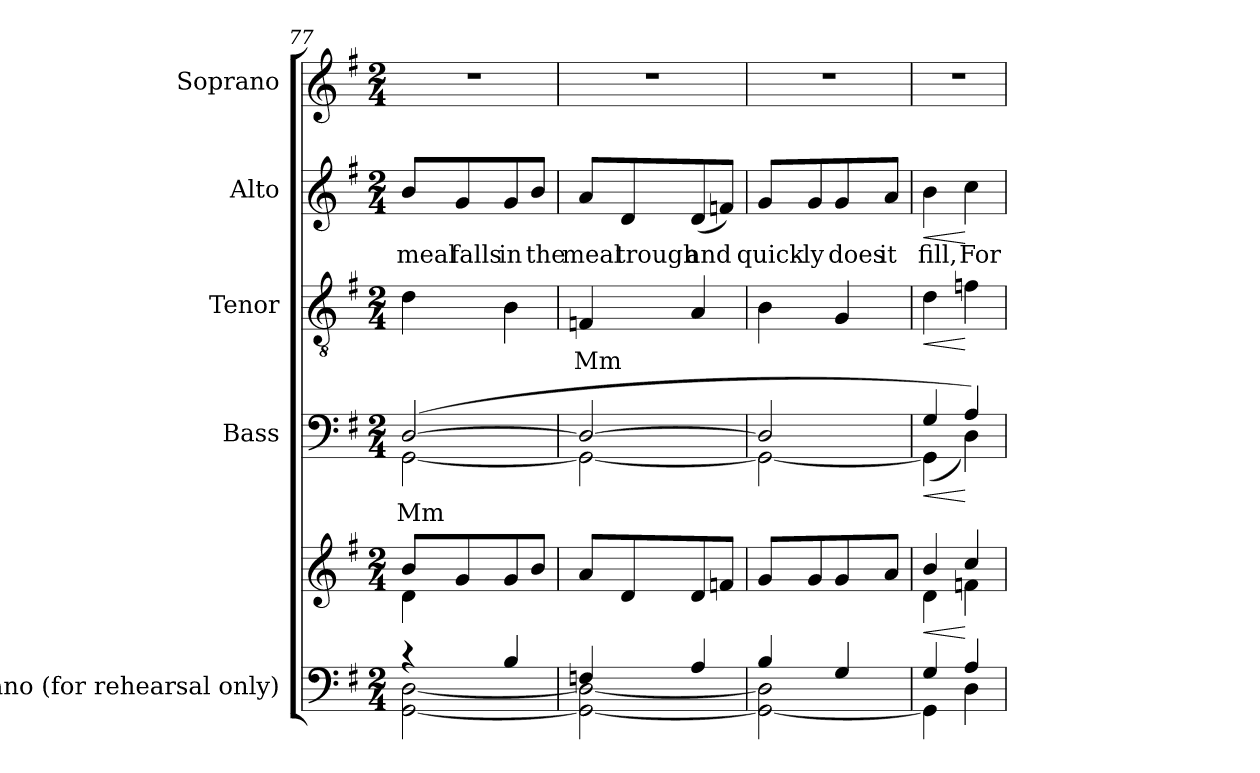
**kern	**kern	**dynam	**kern	**text	**dynam	**kern	**text	**dynam	**kern	**text	**dynam	**kern
*part5	*part5	*part5	*part4	*part4	*part4	*part3	*part3	*part3	*part2	*part2	*part2	*part1
*staff6	*staff5	*staff5/6	*staff4	*staff4	*staff4	*staff3	*staff3	*staff3	*staff2	*staff2	*staff2	*staff1
*I"Piano (for rehearsal only)	*	*	*I"Bass	*	*	*I"Tenor	*	*	*I"Alto	*	*	*I"Soprano
*I'Pno.	*	*	*I'B.	*	*	*I'T.	*	*	*I'A.	*	*	*I'S.
*clefF4	*clefG2	*	*clefF4	*	*	*clefGv2	*	*	*clefG2	*	*	*clefG2
*	*	*	*	*	*	*ITrd7c12	*	*	*	*	*	*
*k[f#]	*k[f#]	*	*k[f#]	*	*	*k[f#]	*	*	*k[f#]	*	*	*k[f#]
*G:	*G:	*	*G:	*	*	*G:	*	*	*G:	*	*	*G:
*M2/4	*M2/4	*	*M2/4	*	*	*M2/4	*	*	*M2/4	*	*	*M2/4
=77	=77	=77	=77	=77	=77	=77	=77	=77	=77	=77	=77	=77
*^	*^	*	*^	*	*	*	*	*	*	*	*	*
!	!	!	!	!	!	!	!LO:LY:b:color=#000000	!	!	!	!	!	!	!	!
!	!	!	!	!	!	!	!	!	!	!	!	!	!LO:LY:b:color=#000000	!	!LO:N:vis=1
4r	[<2GGi\ [<2Di	8bi/L	4di\	.	([>2Di/	[<2GGi\	Mm	.	4Di\	.	.	8bi/L	meal	.	2r
!	!	!	!	!	!	!	!	!	!	!	!	!	!LO:LY:b:color=#000000	!	!
.	.	8gi/	.	.	.	.	.	.	.	.	.	8gi/	falls	.	.
!	!	!	!	!	!	!	!	!	!	!	!	!	!LO:LY:b:color=#000000	!	!
4Bi/	.	8gi/	4ryy	.	.	.	.	.	4BBi\	.	.	8gi/	in	.	.
!	!	!	!	!	!	!	!	!	!	!	!	!	!LO:LY:b:color=#000000	!	!
.	.	8bi/J	.	.	.	.	.	.	.	.	.	8bi/J	the	.	.
*	*	*v	*v	*	*	*	*	*	*	*	*	*	*	*	*
=78	=78	=78	=78	=78	=78	=78	=78	=78	=78	=78	=78	=78	=78	=78
!	!	!	!	!	!	!	!	!	!LO:LY:b:color=#000000	!	!	!	!	!
!	!	!	!	!	!	!	!	!	!	!	!	!LO:LY:b:color=#000000	!	!LO:N:vis=1
4Fni/	2GGi\_< 2Di_<	8ai/L	.	2Di/_>	2GGi\_<	.	.	4FFni/	Mm	.	8ai/L	meal	.	2r
!	!	!	!	!	!	!	!	!	!	!	!	!LO:LY:b:color=#000000	!	!
.	.	8di/	.	.	.	.	.	.	.	.	8di/	trough	.	.
!	!	!	!	!	!	!	!	!	!	!	!	!LO:LY:b:color=#000000	!	!
4Ai/	.	8di/	.	.	.	.	.	4AAi/	.	.	(8di/	and	.	.
.	.	8fni/J	.	.	.	.	.	.	.	.	8fni/J)	.	.	.
!!LO:LB:g=z
=79	=79	=79	=79	=79	=79	=79	=79	=79	=79	=79	=79	=79	=79	=79
!	!	!	!	!	!	!	!	!	!	!	!	!LO:LY:b:color=#000000	!	!LO:N:vis=1
4Bi/	2GGi\_< 2Di]	8gi/L	.	2Di/]	2GGi\_<	.	.	4BBi\	.	.	8gi/L	quick-	.	2r
!	!	!	!	!	!	!	!	!	!	!	!	!LO:LY:b:color=#000000	!	!
.	.	8gi/	.	.	.	.	.	.	.	.	8gi/	-ly	.	.
!	!	!	!	!	!	!	!	!	!	!	!	!LO:LY:b:color=#000000	!	!
4Gi/	.	8gi/	.	.	.	.	.	4GGi/	.	.	8gi/	does	.	.
!	!	!	!	!	!	!	!	!	!	!	!	!LO:LY:b:color=#000000	!	!
.	.	8ai/J	.	.	.	.	.	.	.	.	8ai/J	it	.	.
=80	=80	=80	=80	=80	=80	=80	=80	=80	=80	=80	=80	=80	=80	=80
*	*	*^	*	*	*	*	*	*	*	*	*	*	*	*
!	!	!	!	!LO:HP:b	!	!	!	!	!	!	!	!	!	!	!
!	!	!	!	!LO:HP:n=1:b	!	!	!	!LO:HP:b	!	!	!	!	!	!	!
!	!	!	!	!	!	!	!	!LO:HP:n=1:b	!	!	!LO:HP:b	!	!	!	!
!	!	!	!	!	!	!	!	!	!	!	!LO:HP:n=1:b	!	!	!	!
!	!	!	!	!	!	!	!	!	!	!	!	!	!LO:LY:b:color=#000000	!LO:HP:b	!
!	!	!	!	!	!	!	!	!	!	!	!	!	!	!LO:HP:n=1:b	!LO:N:vis=1
4Gi/	4GGi\]	4bi/	4di\	< >	4Gi/	(4GGi\]	.	< >	4Di\	.	< >	4bi\	fill,	< >	2r
!	!	!	!	!	!	!	!	!	!	!	!	!	!LO:LY:b:color=#000000	!	!
4Ai/	4Di\	4cci/	4fni\	[	4Ai/)	4Di\)	.	[	4Fni\	.	[	4cci\	For	[	.
*v	*v	*	*	*	*v	*v	*	*	*	*	*	*	*	*	*
*	*v	*v	*	*	*	*	*	*	*	*	*	*	*
.	.	]	.	.	]	.	.	]	.	.	]	.
=	=	=	=	=	=	=	=	=	=	=	=	=
*-	*-	*-	*-	*-	*-	*-	*-	*-	*-	*-	*-	*-
